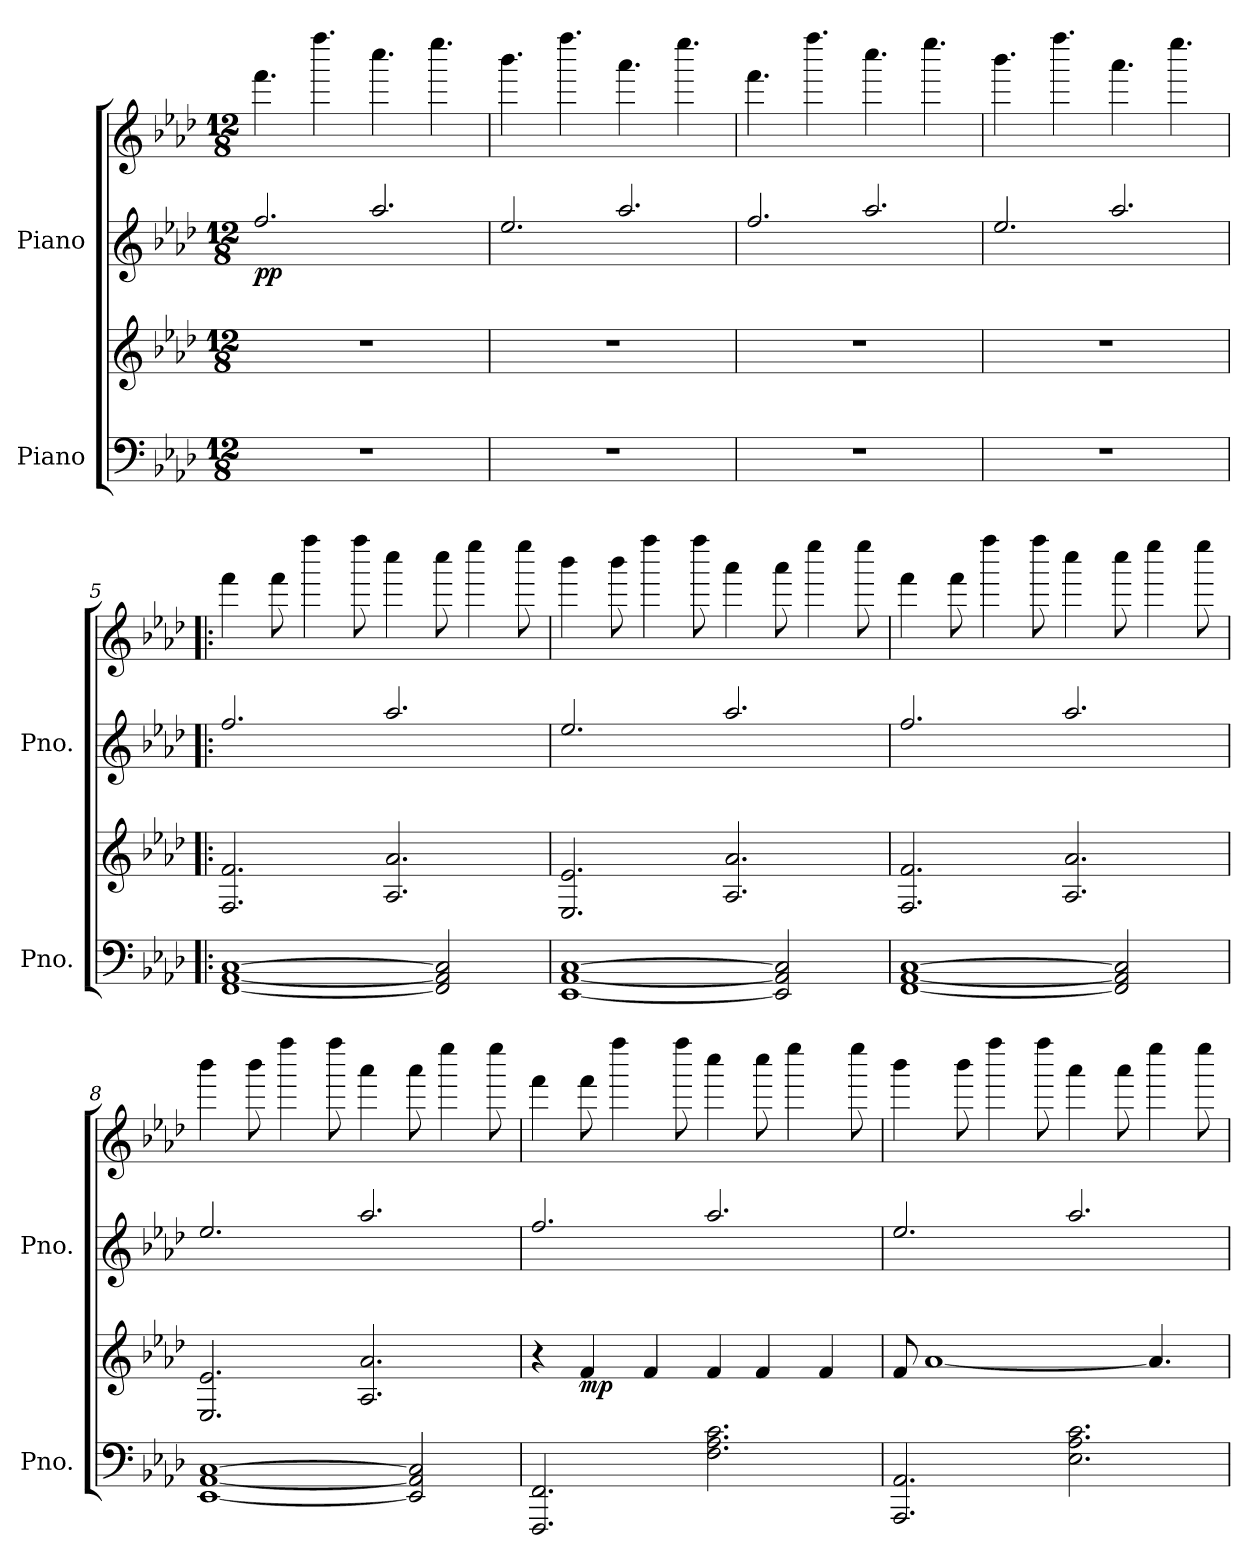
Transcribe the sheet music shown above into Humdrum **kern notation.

**kern	**kern	**dynam	**kern	**kern	**dynam
*part2	*part2	*part2	*part1	*part1	*part1
*staff4	*staff3	*staff3/4	*staff2	*staff1	*staff1/2
*I"Piano	*	*	*I"Piano	*	*
*I'Pno.	*	*	*I'Pno.	*	*
*clefF4	*clefG2	*	*clefG2	*clefG2	*
*k[b-e-a-d-]	*k[b-e-a-d-]	*	*k[b-e-a-d-]	*k[b-e-a-d-]	*
*M12/8	*M12/8	*	*M12/8	*M12/8	*
*MM168	*MM168	*	*MM168	*MM168	*
=1	=1	=1	=1	=1	=1
!	!	!	!	!	!LO:DY:b=2
!	!	!	!	!	!LO:DY:n=1:b
1.r	1.r	.	2.ff/	4.fff\	p p
.	.	.	.	4.ffff\	.
.	.	.	2.aa-/	4.cccc\	.
.	.	.	.	4.eeee-\	.
=2	=2	=2	=2	=2	=2
1.r	1.r	.	2.ee-/	4.bbb-\	.
.	.	.	.	4.ffff\	.
.	.	.	2.aa-/	4.aaa-\	.
.	.	.	.	4.eeee-\	.
=3	=3	=3	=3	=3	=3
1.r	1.r	.	2.ff/	4.fff\	.
.	.	.	.	4.ffff\	.
.	.	.	2.aa-/	4.cccc\	.
.	.	.	.	4.eeee-\	.
=4	=4	=4	=4	=4	=4
1.r	1.r	.	2.ee-/	4.bbb-\	.
.	.	.	.	4.ffff\	.
.	.	.	2.aa-/	4.aaa-\	.
.	.	.	.	4.eeee-\	.
=5!|:	=5!|:	=5!|:	=5!|:	=5!|:	=5!|:
!	!	!LO:DY:b=2	!	!	!
!	!	!LO:DY:n=1:b	!	!	!LO:DY:b=2
!	!	!	!	!	!LO:DY:n=1:b
[1FF [1AA- [1C	2.F/ 2.f/	mp mp	2.ff/	4fff\	mp mp
.	.	.	.	8fff\	.
.	.	.	.	4ffff\	.
.	.	.	.	8ffff\	.
.	2.A-/ 2.a-/	.	2.aa-/	4cccc\	.
2FF/] 2AA-/] 2C/]	.	.	.	8cccc\	.
.	.	.	.	4eeee-\	.
.	.	.	.	8eeee-\	.
!!LO:LB:g=z
=6	=6	=6	=6	=6	=6
[1EE- [1AA- [1C	2.E-/ 2.e-/	.	2.ee-/	4bbb-\	.
.	.	.	.	8bbb-\	.
.	.	.	.	4ffff\	.
.	.	.	.	8ffff\	.
.	2.A-/ 2.a-/	.	2.aa-/	4aaa-\	.
2EE-/] 2AA-/] 2C/]	.	.	.	8aaa-\	.
.	.	.	.	4eeee-\	.
.	.	.	.	8eeee-\	.
=7	=7	=7	=7	=7	=7
[1FF [1AA- [1C	2.F/ 2.f/	.	2.ff/	4fff\	.
.	.	.	.	8fff\	.
.	.	.	.	4ffff\	.
.	.	.	.	8ffff\	.
.	2.A-/ 2.a-/	.	2.aa-/	4cccc\	.
2FF/] 2AA-/] 2C/]	.	.	.	8cccc\	.
.	.	.	.	4eeee-\	.
.	.	.	.	8eeee-\	.
=8	=8	=8	=8	=8	=8
[1EE- [1AA- [1C	2.E-/ 2.e-/	.	2.ee-/	4bbb-\	.
.	.	.	.	8bbb-\	.
.	.	.	.	4ffff\	.
.	.	.	.	8ffff\	.
.	2.A-/ 2.a-/	.	2.aa-/	4aaa-\	.
2EE-/] 2AA-/] 2C/]	.	.	.	8aaa-\	.
.	.	.	.	4eeee-\	.
.	.	.	.	8eeee-\	.
!!LO:PB:g=z
=9	=9	=9	=9	=9	=9
!	!	!	!	!	!LO:DY:b=2
!	!	!	!	!	!LO:DY:n=1:b
2.FFF/ 2.FF/	4r	.	2.ff/	4fff\	mp mp
!	!	!LO:DY:b	!	!	!
.	4f/	mp	.	8fff\	.
.	.	.	.	4ffff\	.
.	4f/	.	.	.	.
.	.	.	.	8ffff\	.
2.F\ 2.A-\ 2.c\	4f/	.	2.aa-/	4cccc\	.
.	4f/	.	.	8cccc\	.
.	.	.	.	4eeee-\	.
.	4f/	.	.	.	.
.	.	.	.	8eeee-\	.
=10	=10	=10	=10	=10	=10
2.AAA-/ 2.AA-/	8f/	.	2.ee-/	4bbb-\	.
.	[1a-	.	.	.	.
.	.	.	.	8bbb-\	.
.	.	.	.	4ffff\	.
.	.	.	.	8ffff\	.
2.E-\ 2.A-\ 2.c\	.	.	2.aa-/	4aaa-\	.
.	.	.	.	8aaa-\	.
.	4.a-/]	.	.	4eeee-\	.
.	.	.	.	8eeee-\	.
=	=	=	=	=	=
*-	*-	*-	*-	*-	*-
